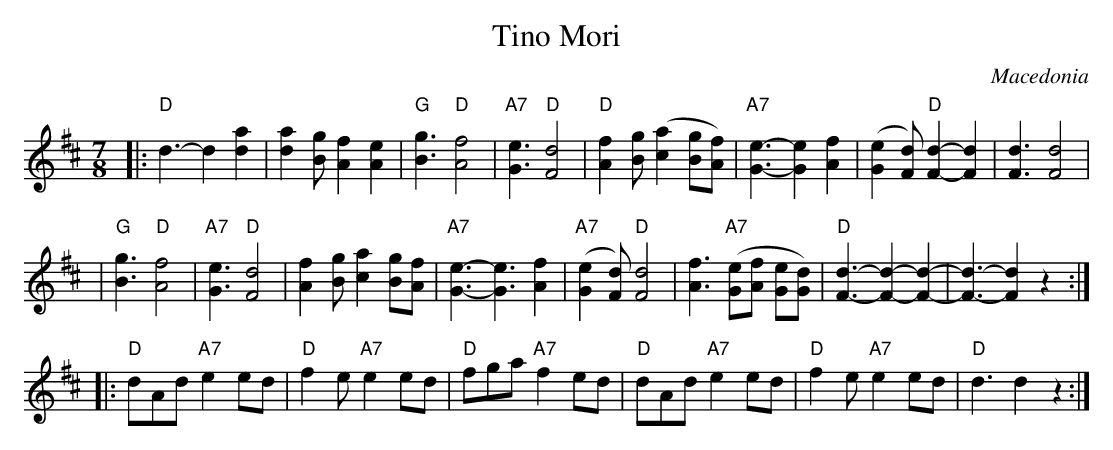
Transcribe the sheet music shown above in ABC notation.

X:1
T: Tino Mori
O: Macedonia
M: 7/8
L: 1/8
K: D
|: "D"d3-d2 [d2a2] | [d2a2] [Bg] [A2f2] [A2e2] | "G"[B3g3]  "D"[A4f4] | "A7"[G3e3] "D"[F4d4] \
| "D"[A2f2] [Bg]  ([c2a2] [Bg][Af]) | "A7"[G3-e3-][G2e2] [A2f2]| ([G2e2] [Fd]) "D"[F2-d2-][F2d2] | [F3d3] [F4d4]|
| "G"[B3g3]  "D"[A4f4] | "A7"[G3e3]  "D"[F4d4] | [A2f2] [Bg] [c2a2] [Bg][Af] | "A7"[G3-e3-][G3e3] [A2f2] \
| "A7"([G2e2] [Fd]) "D"[F4d4]| [A3f3] "A7"([Ge][Af] [Ge][Gd]) | "D"[F3-d3-][F2-d2-][F2-d2-] | [F3-d3-] [F2d2] z2 :|
|: "D"dAd  "A7"e2 ed | "D"f2 e "A7"e2 ed| "D"fga "A7"f2 ed | "D"dAd "A7"e2 ed | "D"f2 e "A7"e2 ed | "D"d3 d2 z2 :|
